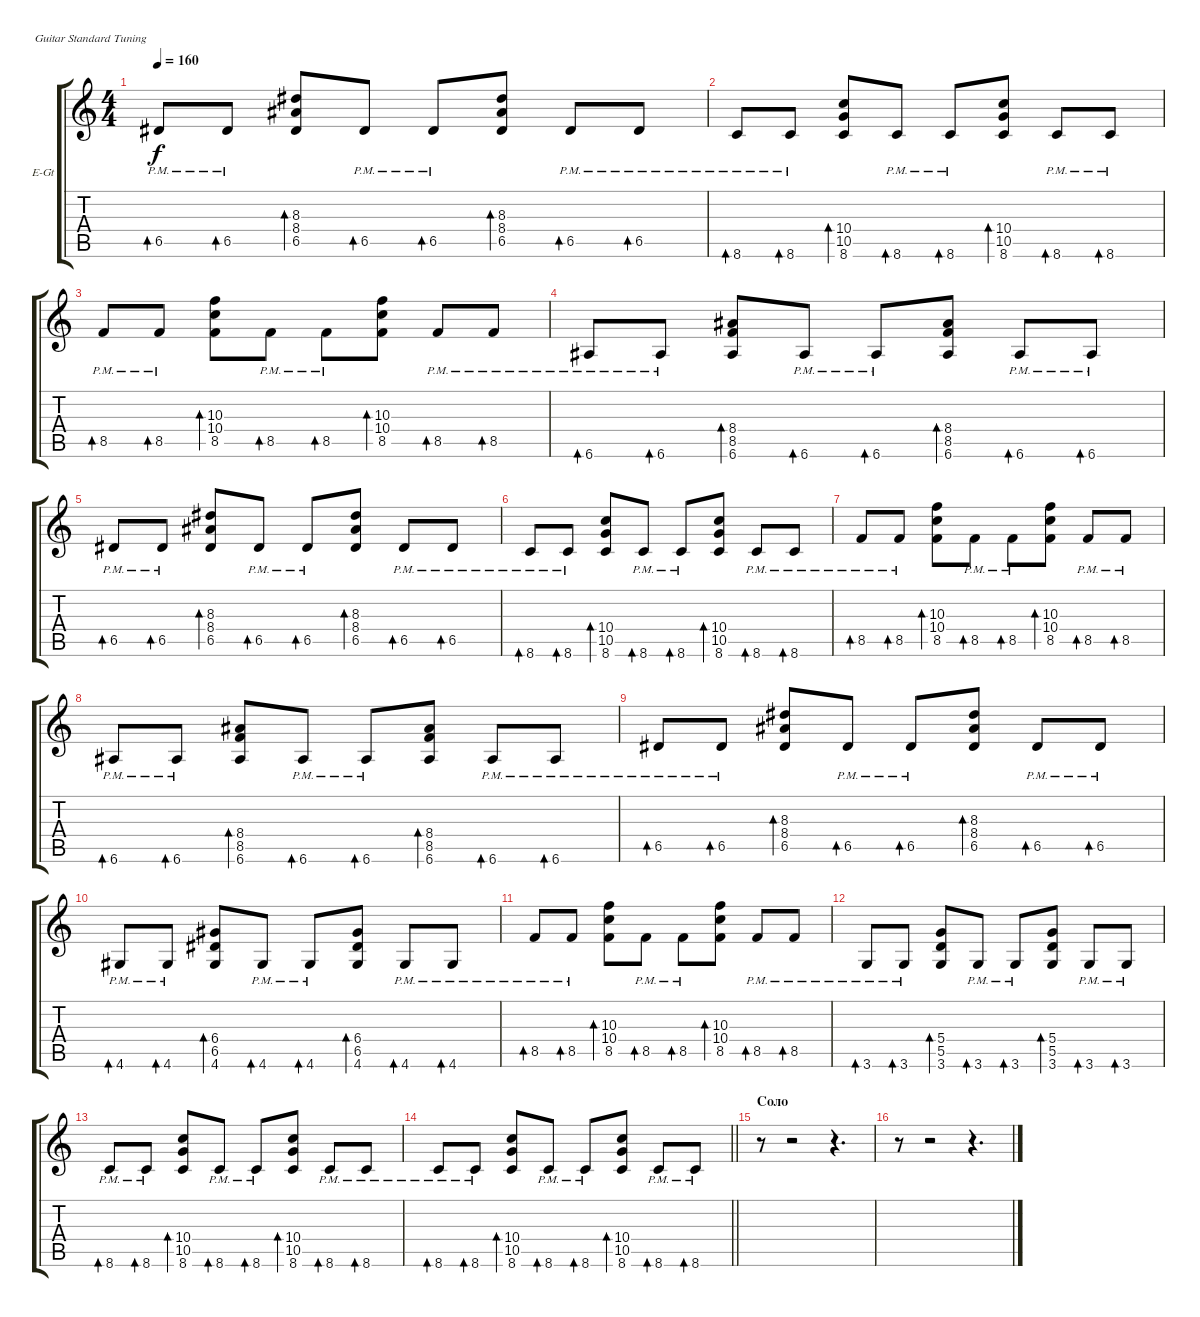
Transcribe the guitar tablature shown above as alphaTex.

\bracketExtendMode groupsimilarinstruments
\firstSystemTrackNameOrientation horizontal
\otherSystemsTrackNameOrientation horizontal
\track ("Гитара V" "E-Gt") {instrument overdrivenguitar}
\staff {score tabs}
\tuning (E4 B3 G3 D3 A2 E2)
\ts (4 4)
\tempo 160
\clef g2
\ks c
6.5{pm}.8{bd 60 dy f} 6.5{pm}.8{bd 60} (8.3 8.4 6.5).8{bd 60} 6.5{pm}.8{bd 60} 6.5{pm}.8{bd 60} (8.3 8.4 6.5).8{bd 60} 6.5{pm}.8{bd 60} 6.5{pm}.8{bd 60} |
8.6{pm}.8{bd 60} 8.6{pm}.8{bd 60} (10.4 10.5 8.6).8{bd 60} 8.6{pm}.8{bd 60} 8.6{pm}.8{bd 60} (10.4 10.5 8.6).8{bd 60} 8.6{pm}.8{bd 60} 8.6{pm}.8{bd 60} |
8.5{pm}.8{bd 60} 8.5{pm}.8{bd 60} (10.3 10.4 8.5).8{bd 60} 8.5{pm}.8{bd 60} 8.5{pm}.8{bd 60} (10.3 10.4 8.5).8{bd 60} 8.5{pm}.8{bd 60} 8.5{pm}.8{bd 60} |
6.6{pm}.8{bd 60} 6.6{pm}.8{bd 60} (8.4 8.5 6.6).8{bd 60} 6.6{pm}.8{bd 60} 6.6{pm}.8{bd 60} (8.4 8.5 6.6).8{bd 60} 6.6{pm}.8{bd 60} 6.6{pm}.8{bd 60} |
6.5{pm}.8{bd 60} 6.5{pm}.8{bd 60} (8.3 8.4 6.5).8{bd 60} 6.5{pm}.8{bd 60} 6.5{pm}.8{bd 60} (8.3 8.4 6.5).8{bd 60} 6.5{pm}.8{bd 60} 6.5{pm}.8{bd 60} |
8.6{pm}.8{bd 60} 8.6{pm}.8{bd 60} (10.4 10.5 8.6).8{bd 60} 8.6{pm}.8{bd 60} 8.6{pm}.8{bd 60} (10.4 10.5 8.6).8{bd 60} 8.6{pm}.8{bd 60} 8.6{pm}.8{bd 60} |
8.5{pm}.8{bd 60} 8.5{pm}.8{bd 60} (10.3 10.4 8.5).8{bd 60} 8.5{pm}.8{bd 60} 8.5{pm}.8{bd 60} (10.3 10.4 8.5).8{bd 60} 8.5{pm}.8{bd 60} 8.5{pm}.8{bd 60} |
6.6{pm}.8{bd 60} 6.6{pm}.8{bd 60} (8.4 8.5 6.6).8{bd 60} 6.6{pm}.8{bd 60} 6.6{pm}.8{bd 60} (8.4 8.5 6.6).8{bd 60} 6.6{pm}.8{bd 60} 6.6{pm}.8{bd 60} |
6.5{pm}.8{bd 60} 6.5{pm}.8{bd 60} (8.3 8.4 6.5).8{bd 60} 6.5{pm}.8{bd 60} 6.5{pm}.8{bd 60} (8.3 8.4 6.5).8{bd 60} 6.5{pm}.8{bd 60} 6.5{pm}.8{bd 60} |
4.6{pm}.8{bd 60} 4.6{pm}.8{bd 60} (6.4 6.5 4.6).8{bd 60} 4.6{pm}.8{bd 60} 4.6{pm}.8{bd 60} (6.4 6.5 4.6).8{bd 60} 4.6{pm}.8{bd 60} 4.6{pm}.8{bd 60} |
8.5{pm}.8{bd 60} 8.5{pm}.8{bd 60} (10.3 10.4 8.5).8{bd 60} 8.5{pm}.8{bd 60} 8.5{pm}.8{bd 60} (10.3 10.4 8.5).8{bd 60} 8.5{pm}.8{bd 60} 8.5{pm}.8{bd 60} |
3.6{pm}.8{bd 60} 3.6{pm}.8{bd 60} (5.4 5.5 3.6).8{bd 60} 3.6{pm}.8{bd 60} 3.6{pm}.8{bd 60} (5.4 5.5 3.6).8{bd 60} 3.6{pm}.8{bd 60} 3.6{pm}.8{bd 60} |
8.6{pm}.8{bd 60} 8.6{pm}.8{bd 60} (10.4 10.5 8.6).8{bd 60} 8.6{pm}.8{bd 60} 8.6{pm}.8{bd 60} (10.4 10.5 8.6).8{bd 60} 8.6{pm}.8{bd 60} 8.6{pm}.8{bd 60} |
\barLineRight lightlight
8.6{pm}.8{bd 60} 8.6{pm}.8{bd 60} (10.4 10.5 8.6).8{bd 60} 8.6{pm}.8{bd 60} 8.6{pm}.8{bd 60} (10.4 10.5 8.6).8{bd 60} 8.6{pm}.8{bd 60} 8.6{pm}.8{bd 60} |
\section ("" "Соло")
r.8 r.2 r.4{d} |
r.8 r.2 r.4{d}
